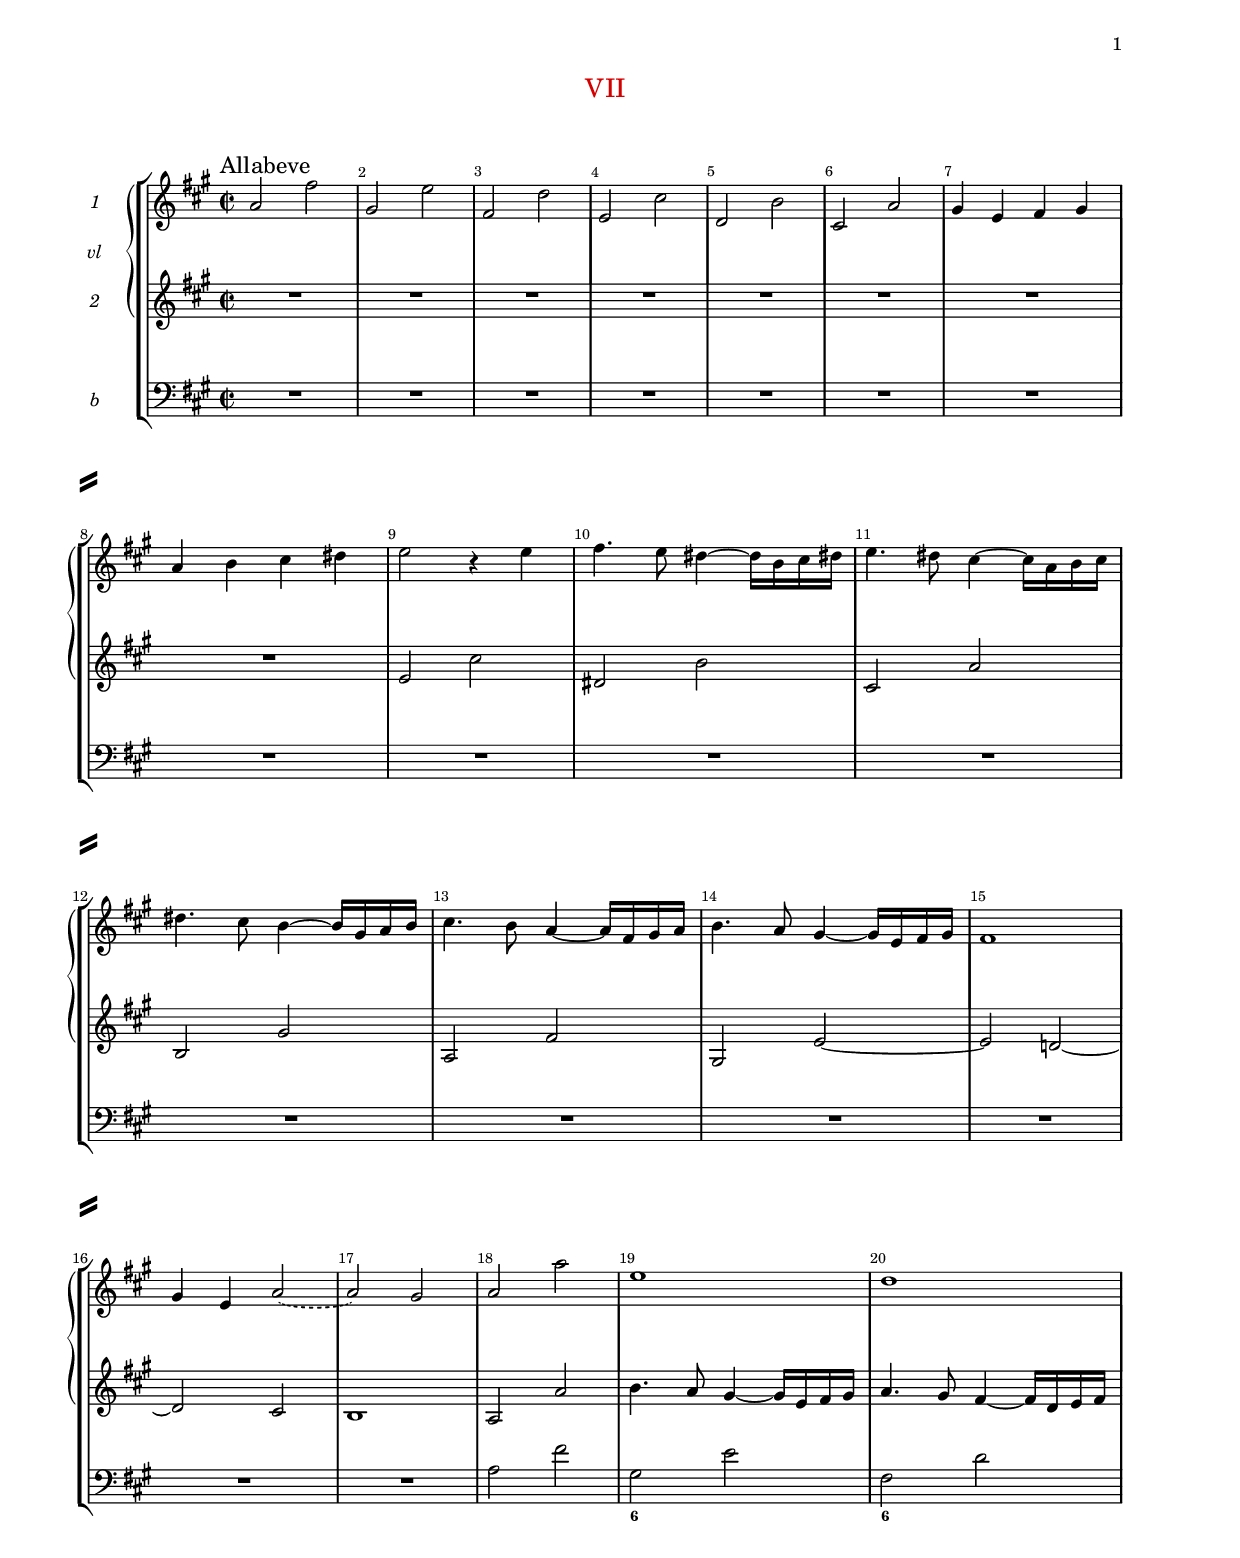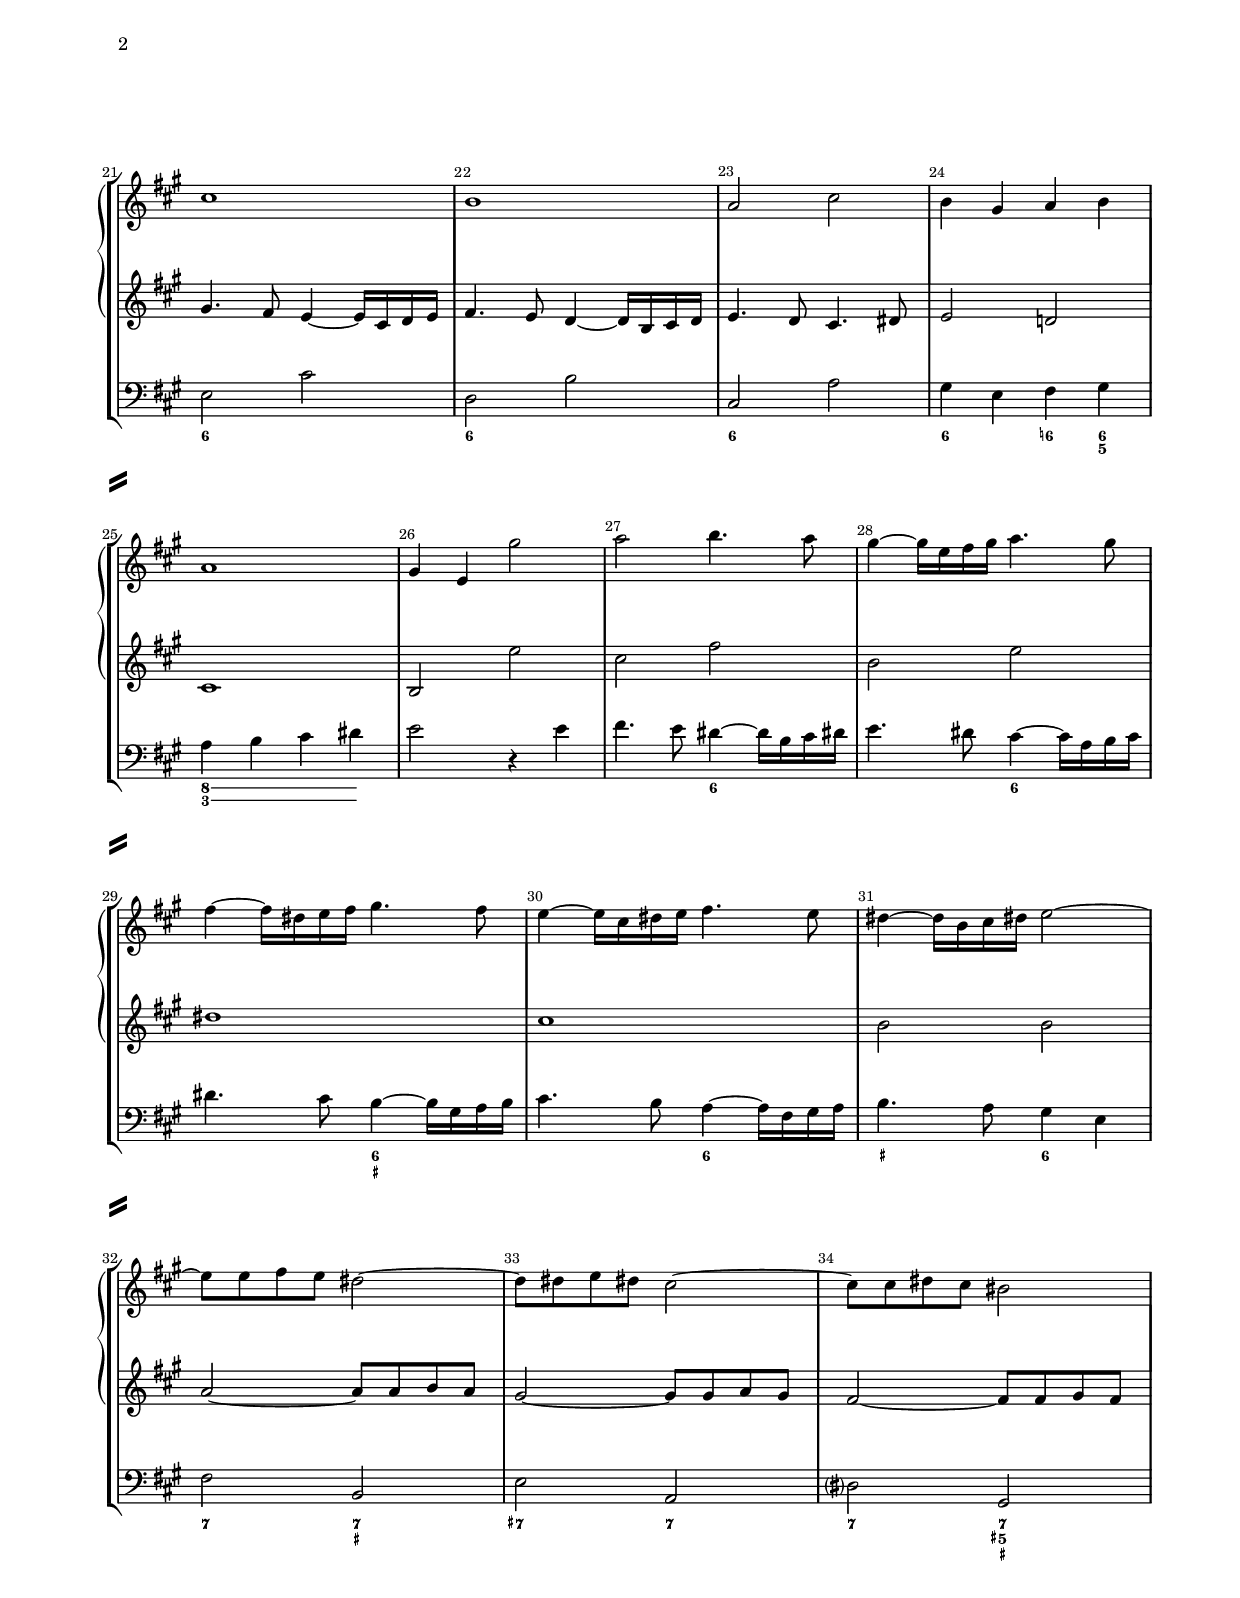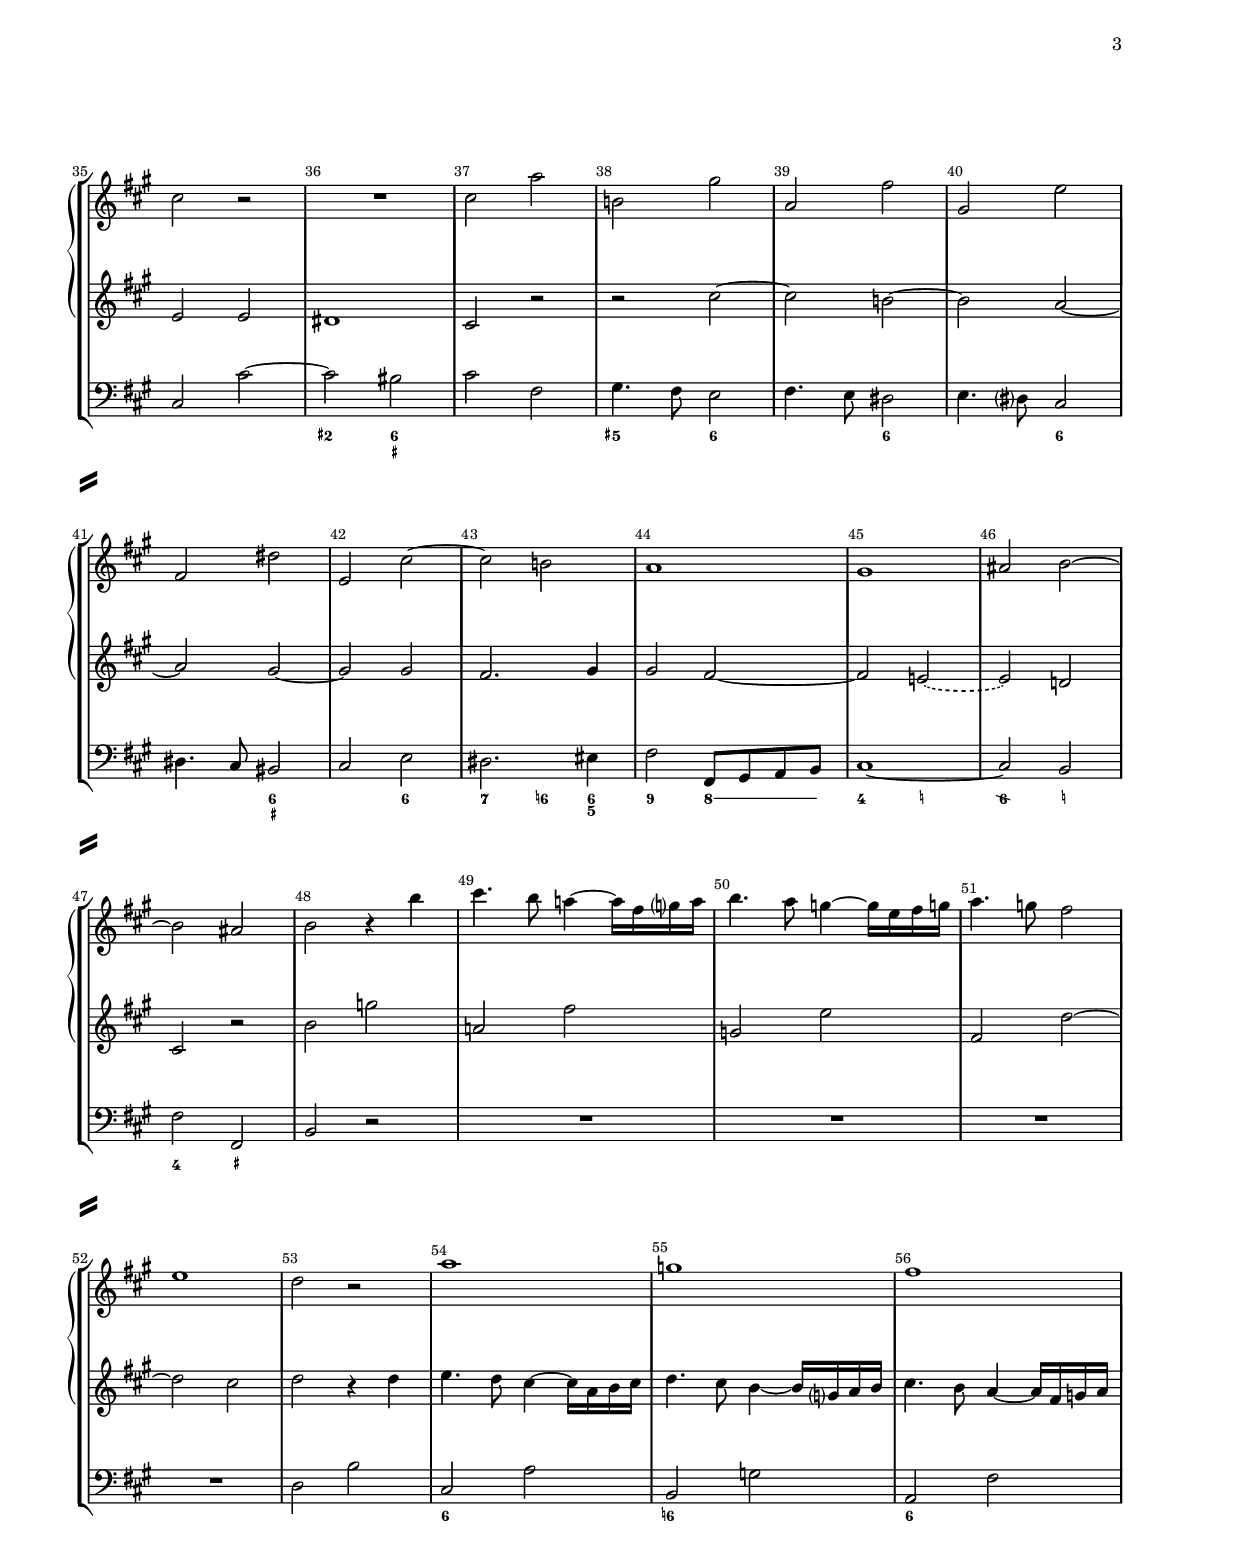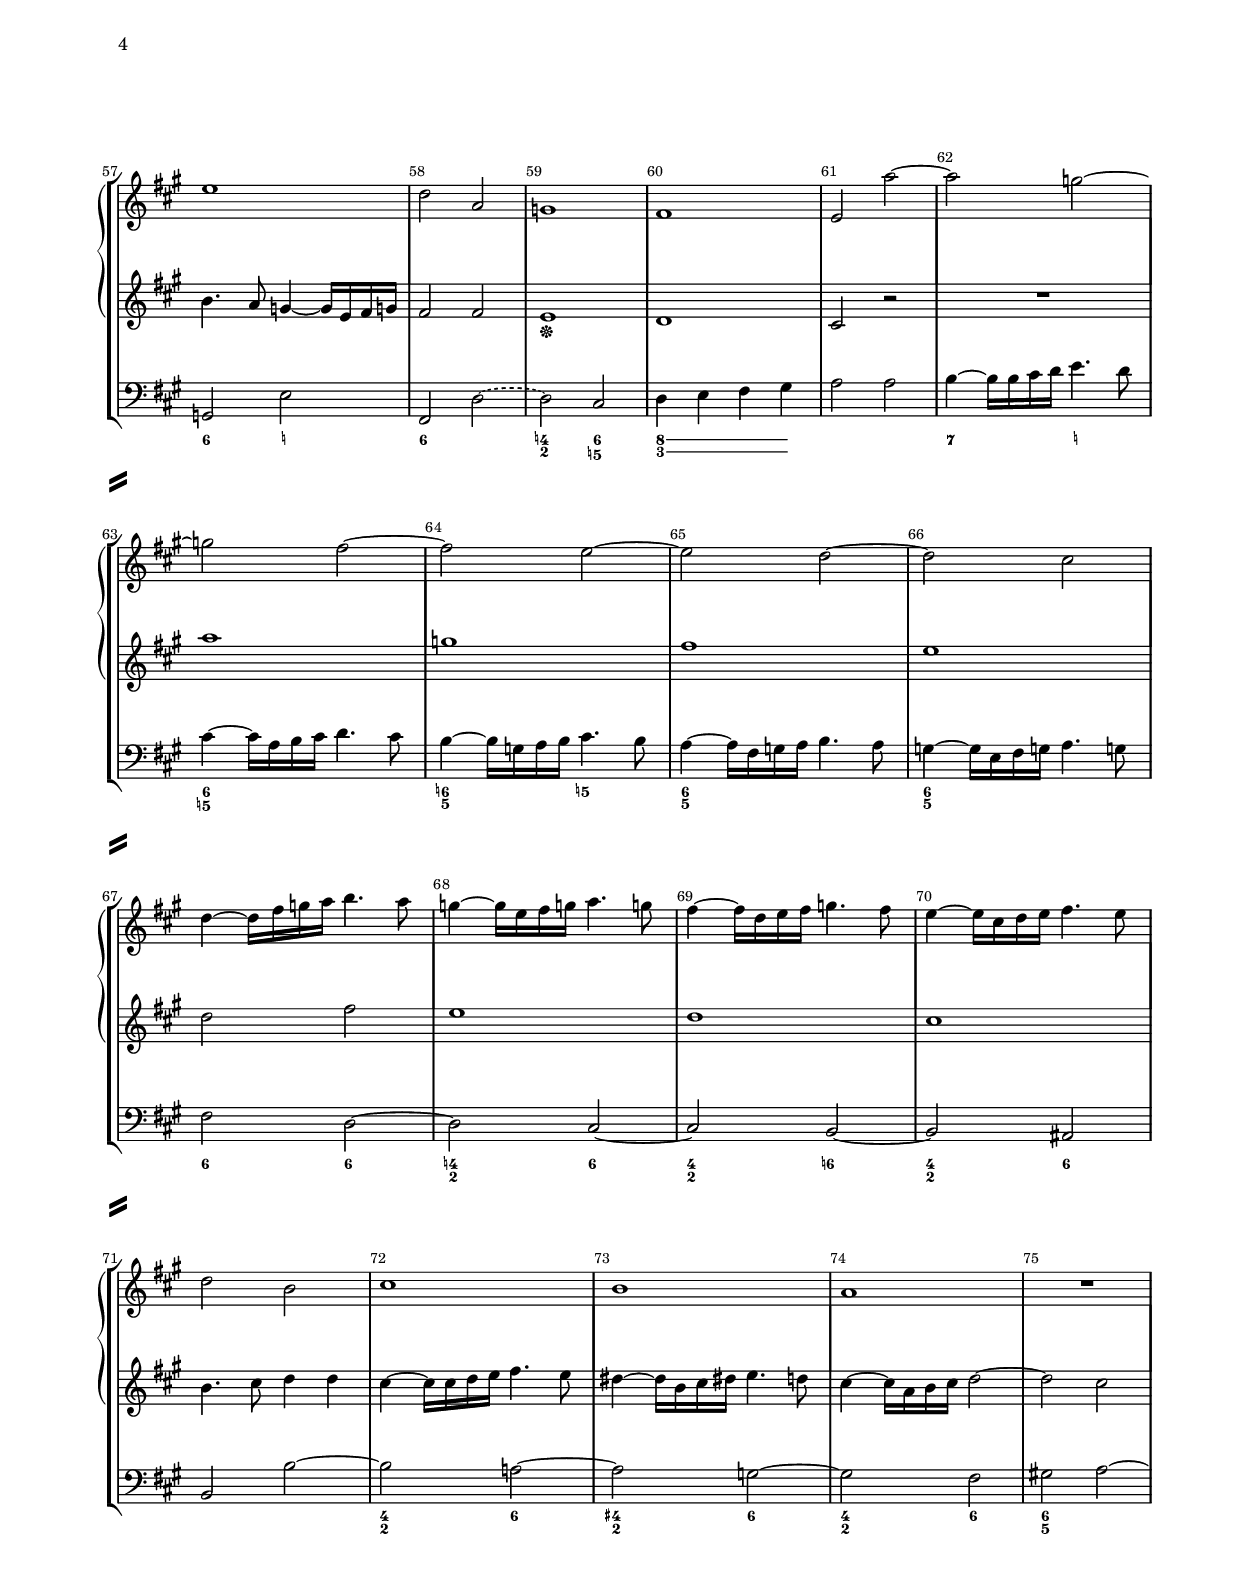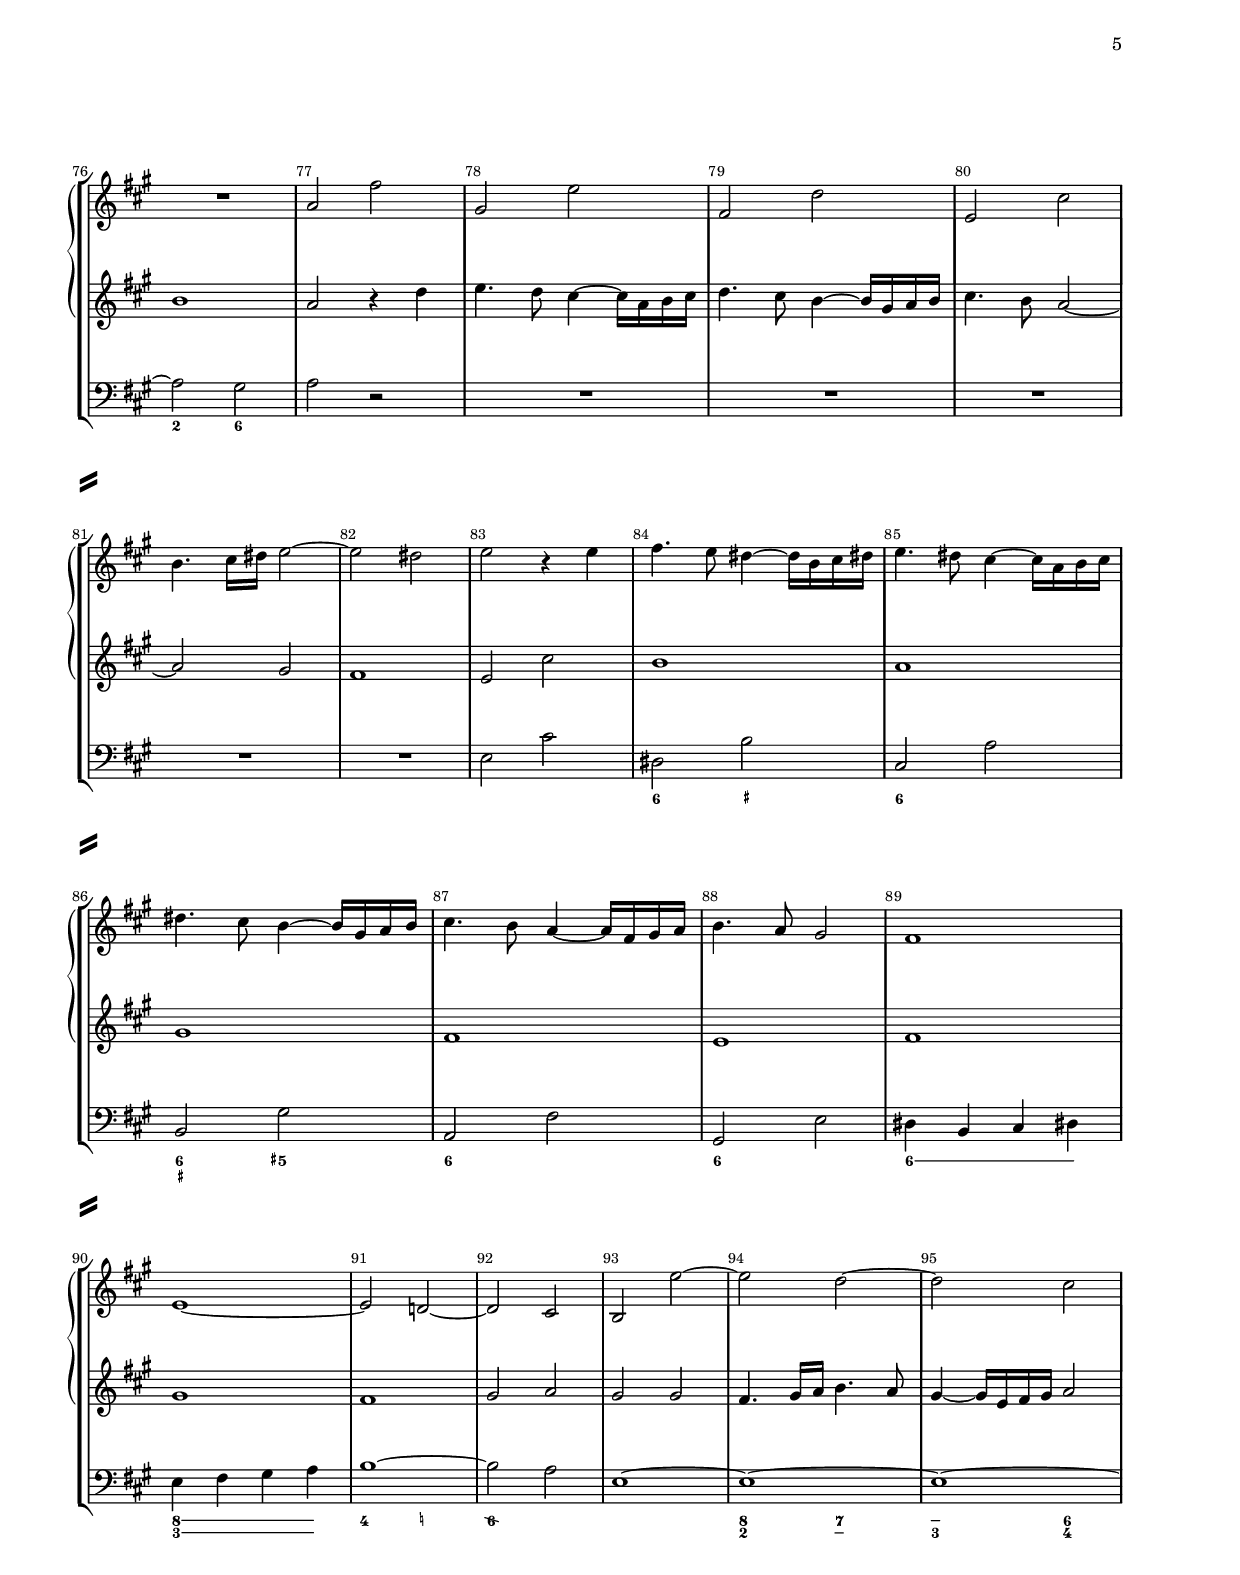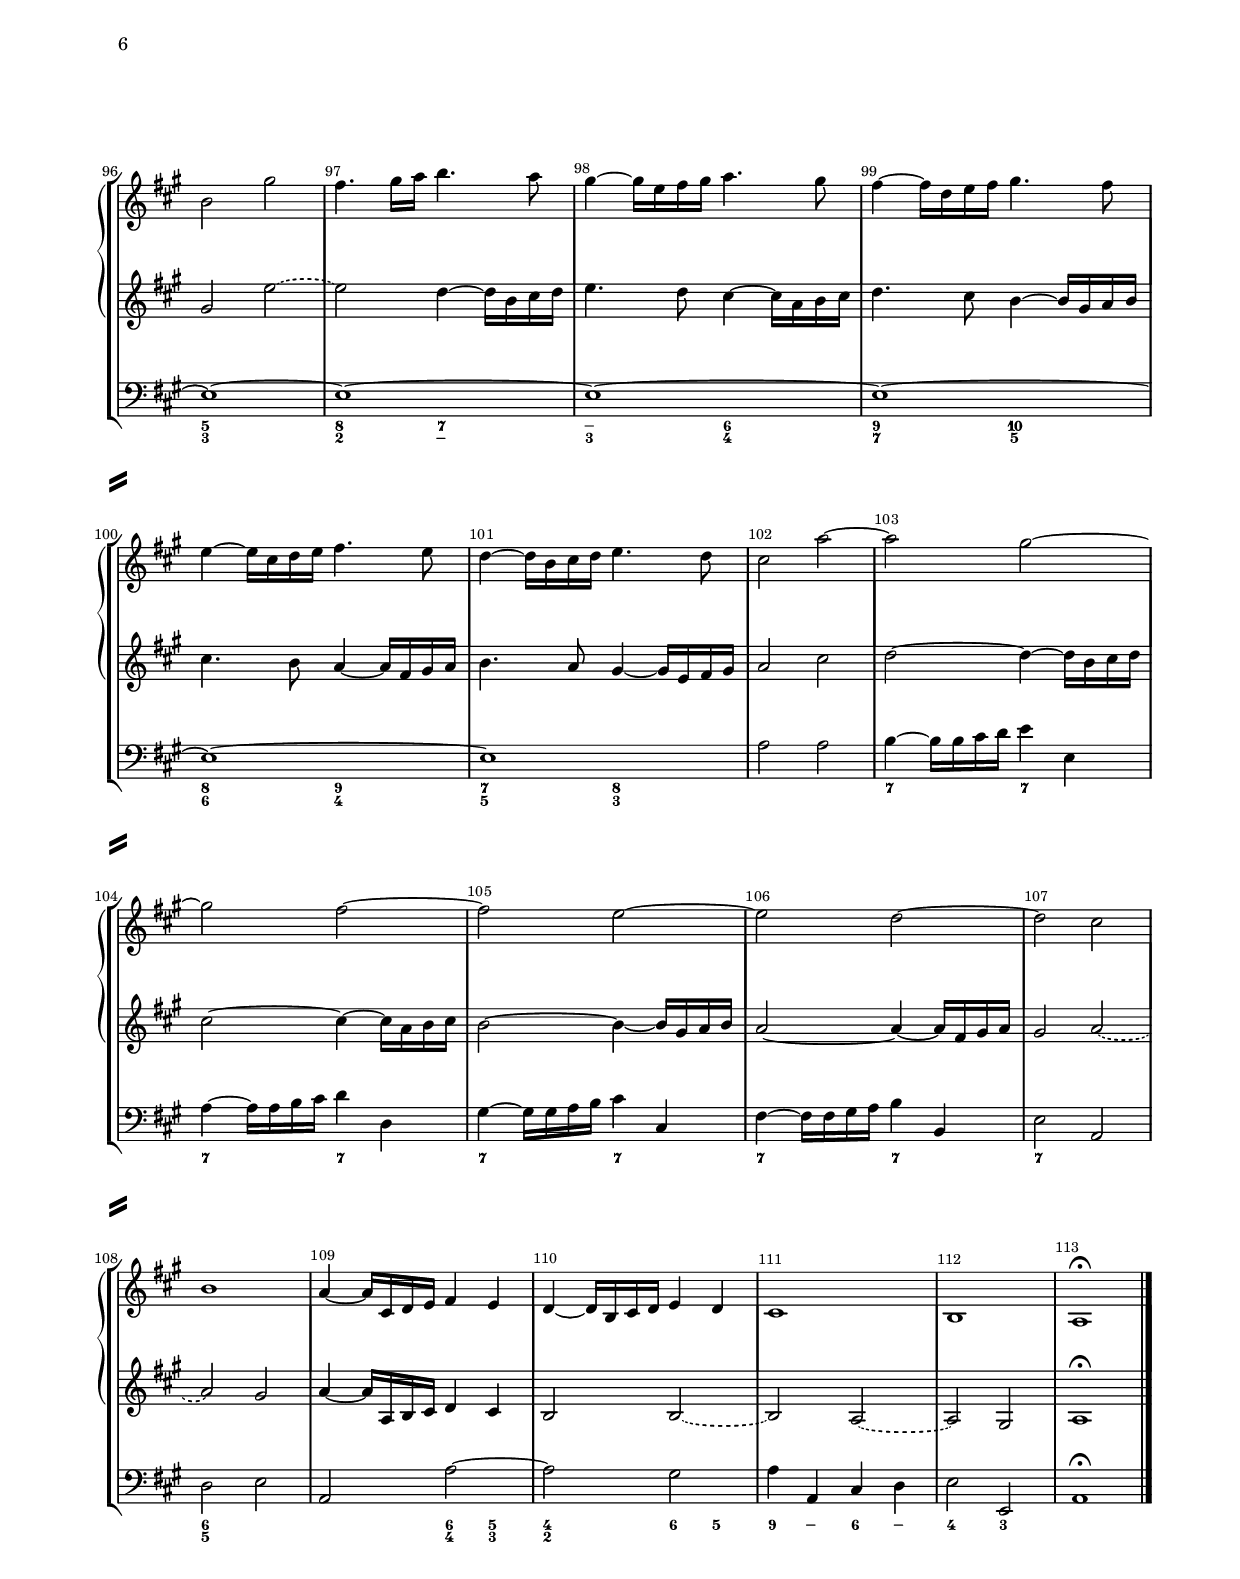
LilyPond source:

\version "2.22.0"

\include "../definitions.ly"

\paper {
  % #(define (page-post-process layout pages) (ly:create-toc-file layout pages))
}

#(set-global-staff-size 15.87)

\book {
  % \bookpart {
  %   \header {
  %     number = "I"
  %   }
  %   \paper { indent = 2\cm }
  %   \tocSection "1" "Allabreve"
  %   \score {
  %     <<
  %       \new StaffGroup <<
  %         \new GrandStaff \with { \smallGroupDistance } <<
  %           \set GrandStaff.instrumentName = "Violino"
  %           \new Staff {
  %             \set Staff.instrumentName = "I"
  %             \IViolinoI
  %           }
  %           \new Staff {
  %             \set Staff.instrumentName = "II"
  %             \IViolinoII
  %           }
  %         >>
  %         \new Staff {
  %           \set Staff.instrumentName = "Basso"
  %           % \transpose c c,
  %           \IBassi
  %         }
  %       >>
  %       \new FiguredBass { \IBassFigures }
  %     >>
  %     \layout { }
  %     \midi { \tempo 2 = 120 }
  %   }
  % }
  % \bookpart {
  %   \header {
  %     number = "II"
  %   }
  %   \tocSection "2" "Allegro"
  %   \score {
  %     <<
  %       \new StaffGroup <<
  %         \new GrandStaff \with { \smallGroupDistance } <<
  %           \set GrandStaff.instrumentName = "vl"
  %           \new Staff {
  %             \set Staff.instrumentName = "1"
  %             \IIViolinoI
  %           }
  %           \new Staff {
  %             \set Staff.instrumentName = "2"
  %             \IIViolinoII
  %           }
  %         >>
  %         \new Staff {
  %           \set Staff.instrumentName = "b"
  %           % \transpose c c,
  %           \IIBassi
  %         }
  %       >>
  %       \new FiguredBass { \IIBassFigures }
  %     >>
  %     \layout { }
  %     \midi { \tempo 4 = 130 }
  %   }
  % }
  % \bookpart {
  %   \header {
  %     number = "III"
  %   }
  %   \tocSection "3" "Allegro"
  %   \score {
  %     <<
  %       \new StaffGroup <<
  %         \new GrandStaff \with { \smallGroupDistance } <<
  %           \set GrandStaff.instrumentName = "vl"
  %           \new Staff {
  %             \set Staff.instrumentName = "1"
  %             \IIIViolinoI
  %           }
  %           \new Staff {
  %             \set Staff.instrumentName = "2"
  %             \IIIViolinoII
  %           }
  %         >>
  %         \new Staff {
  %           \set Staff.instrumentName = "b"
  %           % \transpose c c,
  %           \IIIBassi
  %         }
  %       >>
  %       \new FiguredBass { \IIIBassFigures }
  %     >>
  %     \layout { }
  %     \midi { \tempo 2 = 130 }
  %   }
  % }
  % \bookpart {
  %   \header {
  %     number = "IV"
  %   }
  %   \tocSection "4" "Presto"
  %   \score {
  %     <<
  %       \new StaffGroup <<
  %         \new GrandStaff \with { \smallGroupDistance } <<
  %           \set GrandStaff.instrumentName = "vl"
  %           \new Staff {
  %             \set Staff.instrumentName = "1"
  %             \IVViolinoI
  %           }
  %           \new Staff {
  %             \set Staff.instrumentName = "2"
  %             \IVViolinoII
  %           }
  %         >>
  %         \new Staff {
  %           \set Staff.instrumentName = "b"
  %           % \transpose c c,
  %           \IVBassi
  %         }
  %       >>
  %       \new FiguredBass { \IVBassFigures }
  %     >>
  %     \layout { }
  %     \midi { \tempo 1 = 60 }
  %   }
  % }
  % \bookpart {
  %   \header {
  %     number = "V"
  %   }
  %   \tocSection "5" "Allegro"
  %   \score {
  %     <<
  %       \new StaffGroup <<
  %         \new GrandStaff \with { \smallGroupDistance } <<
  %           \set GrandStaff.instrumentName = "vl"
  %           \new Staff {
  %             \set Staff.instrumentName = "1"
  %             \VViolinoI
  %           }
  %           \new Staff {
  %             \set Staff.instrumentName = "2"
  %             \VViolinoII
  %           }
  %         >>
  %         \new Staff {
  %           \set Staff.instrumentName = "b"
  %           % \transpose c c,
  %           \VBassi
  %         }
  %       >>
  %       \new FiguredBass { \VBassFigures }
  %     >>
  %     \layout { }
  %     \midi { \tempo 4 = 60 }
  %   }
  % }
  % \bookpart {
  %   \header {
  %     number = "VI"
  %   }
  %   \tocSection "6" "Allegro"
  %   \score {
  %     <<
  %       \new StaffGroup <<
  %         \new GrandStaff \with { \smallGroupDistance } <<
  %           \set GrandStaff.instrumentName = "vl"
  %           \new Staff {
  %             \set Staff.instrumentName = "1"
  %             \VIViolinoI
  %           }
  %           \new Staff {
  %             \set Staff.instrumentName = "2"
  %             \VIViolinoII
  %           }
  %         >>
  %         \new Staff {
  %           \set Staff.instrumentName = "b"
  %           % \transpose c c,
  %           \VIBassi
  %         }
  %       >>
  %       \new FiguredBass { \VIBassFigures }
  %     >>
  %     \layout { }
  %     \midi { \tempo 4. = 80 }
  %   }
  % }
  \bookpart {
    \header {
      number = "VII"
    }
    \tocSection "7" "Allabreve"
    \score {
      <<
        \new StaffGroup <<
          \new GrandStaff \with { \smallGroupDistance } <<
            \set GrandStaff.instrumentName = "vl"
            \new Staff {
              \set Staff.instrumentName = "1"
              \VIIViolinoI
            }
            \new Staff {
              \set Staff.instrumentName = "2"
              \VIIViolinoII
            }
          >>
          \new Staff {
            \set Staff.instrumentName = "b"
            % \transpose c c,
            \VIIBassi
          }
        >>
        \new FiguredBass { \VIIBassFigures }
      >>
      \layout { }
      \midi { \tempo 2 = 100 }
    }
  }
}
